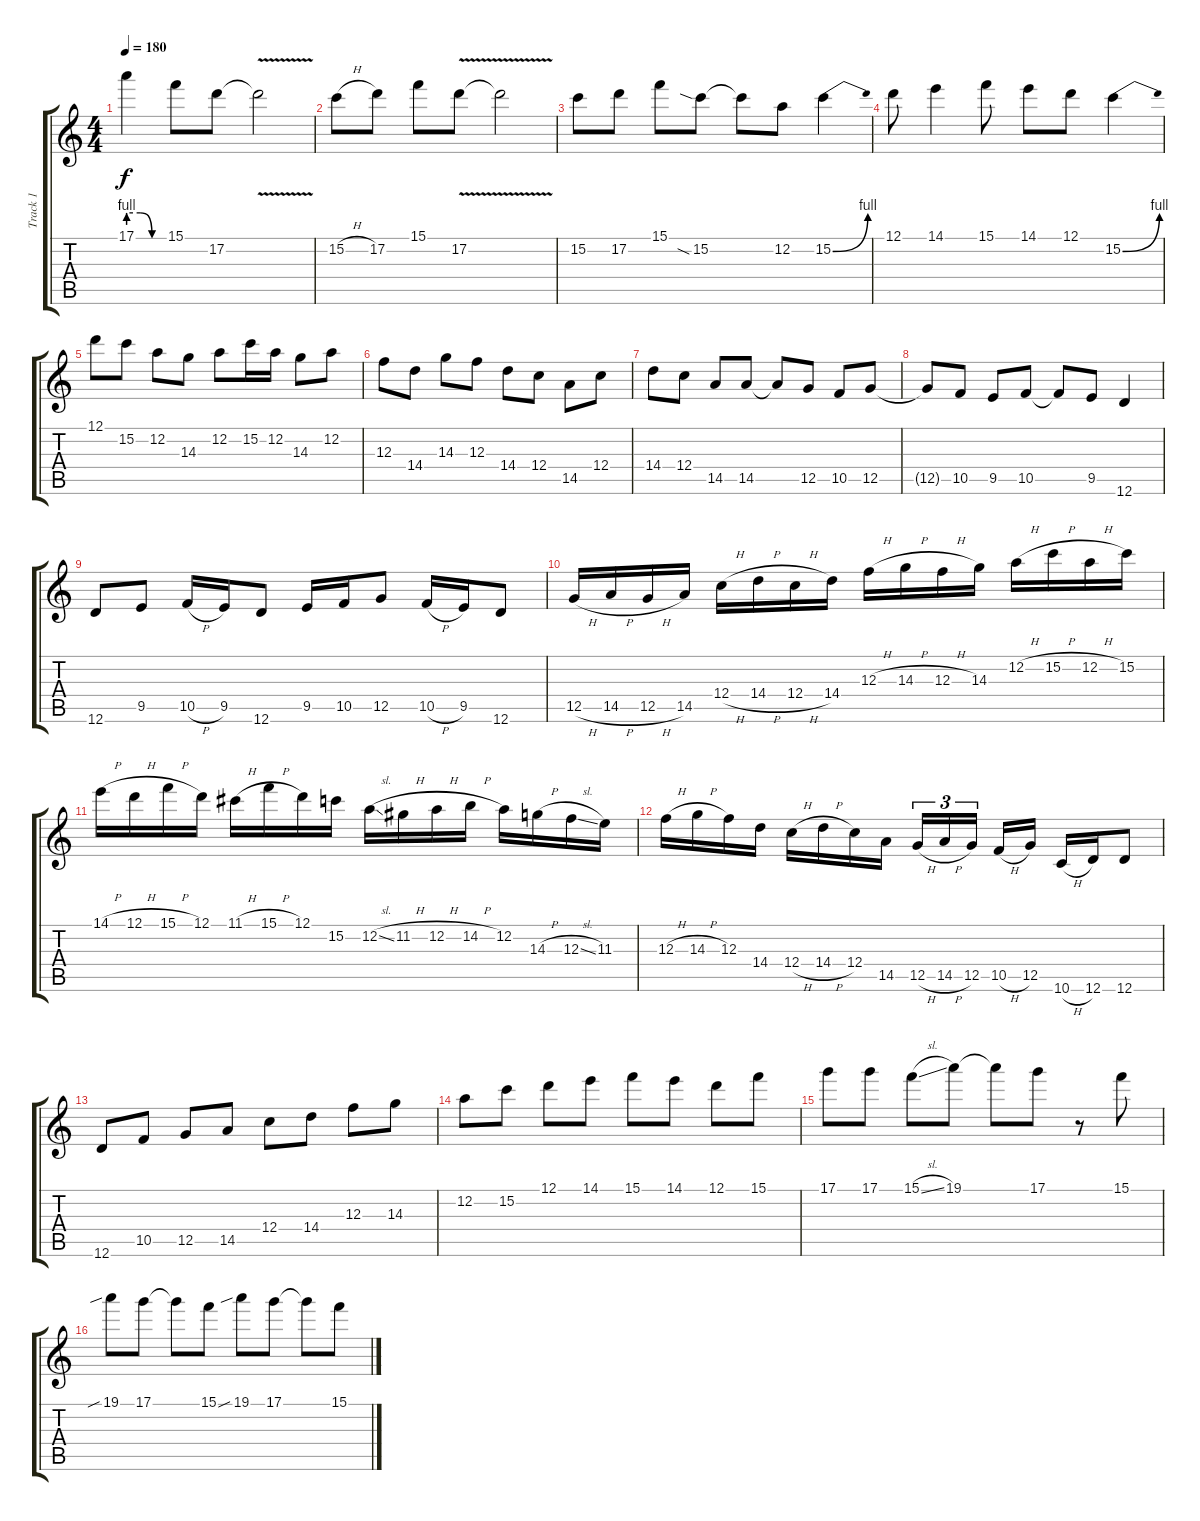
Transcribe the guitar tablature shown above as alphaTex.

\track ("Track 1" "Track 1") {instrument overdrivenguitar}
\staff {score tabs}
\tuning (D4 A3 F3 C3 G2 D2) {hide}
\ts (4 4)
\tempo 180
\clef g2
\ks c
17.1{be (custom 0 4 20 4 40 0 60 0)}.4{dy f} 15.1.8 17.2.8 17.2{v t}.2 |
15.2{h}.8 17.2.8 15.1.8 17.2{v}.8 17.2{t}.2 |
15.2.8 17.2.8 15.1.8 15.2{sia}.8 15.2{t}.8 12.2.8 15.2{be (bend 0 0 60 4)}.4 |
12.1.8 14.1.4 15.1.8 14.1.8 12.1.8 15.2{be (bend 0 0 60 4)}.4 |
12.1.8 15.2.8 12.2.8 14.3.8 12.2.8 15.2.16 12.2.16 14.3.8 12.2.8 |
12.3.8 14.4.8 14.3.8 12.3.8 14.4.8 12.4.8 14.5.8 12.4.8 |
14.4.8 12.4.8 14.5.8 14.5.8 14.5{t}.8 12.5.8 10.5.8 12.5.8 |
12.5{t}.8 10.5.8 9.5.8 10.5.8 10.5{t}.8 9.5.8 12.6.4 |
12.6.8 9.5.8 10.5{h}.16 9.5.16 12.6.8 9.5.16 10.5.16 12.5.8 10.5{h}.16 9.5.16 12.6.8 |
12.5{h}.16 14.5{h}.16 12.5{h}.16 14.5.16 12.4{h}.16 14.4{h}.16 12.4{h}.16 14.4.16 12.3{h}.16 14.3{h}.16 12.3{h}.16 14.3.16 12.2{h}.16 15.2{h}.16 12.2{h}.16 15.2.16 |
14.1{h}.16 12.1{h}.16 15.1{h}.16 12.1.16 11.1{h}.16 15.1{h}.16 12.1.16 15.2.16 12.2{sl}.16 11.2{h}.16 12.2{h}.16 14.2{h}.16 12.2.16 14.3{h}.16 12.3{sl}.16 11.3.16 |
12.3{h}.16 14.3{h}.16 12.3.16 14.4.16 12.4{h}.16 14.4{h}.16 12.4.16 14.5.16 12.5{h}.16{tu (3 2)} 14.5{h}.16{tu (3 2)} 12.5.16{tu (3 2) beam splitsecondary} 10.5{h}.16 12.5.16 10.6{h}.16 12.6.16 12.6.8 |
12.6.8 10.5.8 12.5.8 14.5.8 12.4.8 14.4.8 12.3.8 14.3.8 |
12.2.8 15.2.8 12.1.8 14.1.8 15.1.8 14.1.8 12.1.8 15.1.8 |
17.1.8 17.1.8 15.1{sl}.8 19.1.8 19.1{t}.8 17.1.8 r.8 15.1.8 |
19.1{sib}.8 17.1.8 17.1{t}.8 15.1.8 19.1{sib}.8 17.1.8 17.1{t}.8 15.1.8
